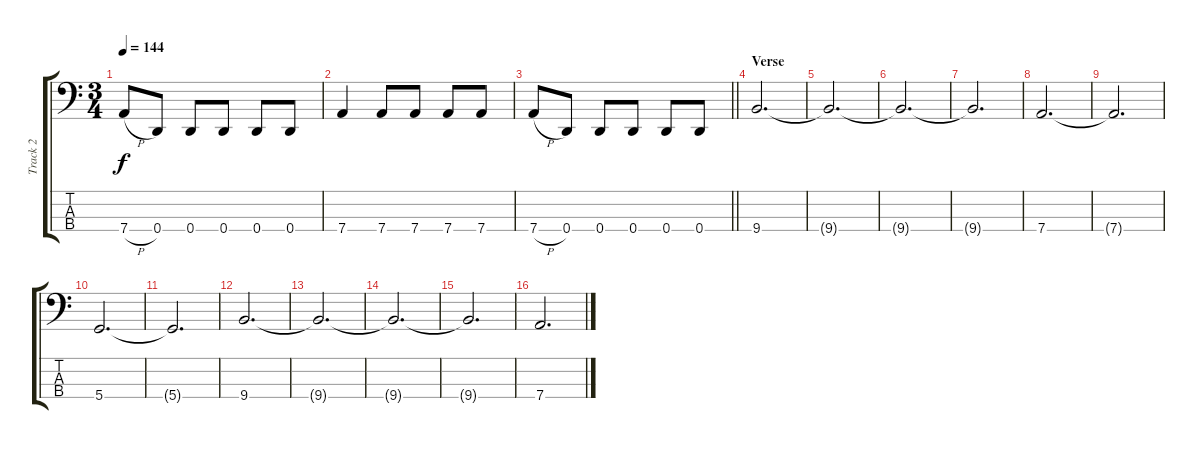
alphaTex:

\track ("Track 2" "Track 2") {instrument electricbasspick}
\staff {score tabs}
\tuning (G2 D2 A1 D1) {hide}
\ts (3 4)
\tempo 144
\clef f4
\ks c
7.4{h}.8{dy f} 0.4.8 0.4.8 0.4.8 0.4.8 0.4.8 |
7.4.4 7.4.8 7.4.8 7.4.8 7.4.8 |
\barLineRight lightlight
7.4{h}.8 0.4.8 0.4.8 0.4.8 0.4.8 0.4.8 |
\section ("" "Verse")
9.4.2{d} |
9.4{t}.2{d} |
9.4{t}.2{d} |
9.4{t}.2{d} |
7.4.2{d} |
7.4{t}.2{d} |
5.4.2{d} |
5.4{t}.2{d} |
9.4.2{d} |
9.4{t}.2{d} |
9.4{t}.2{d} |
9.4{t}.2{d} |
7.4.2{d}
